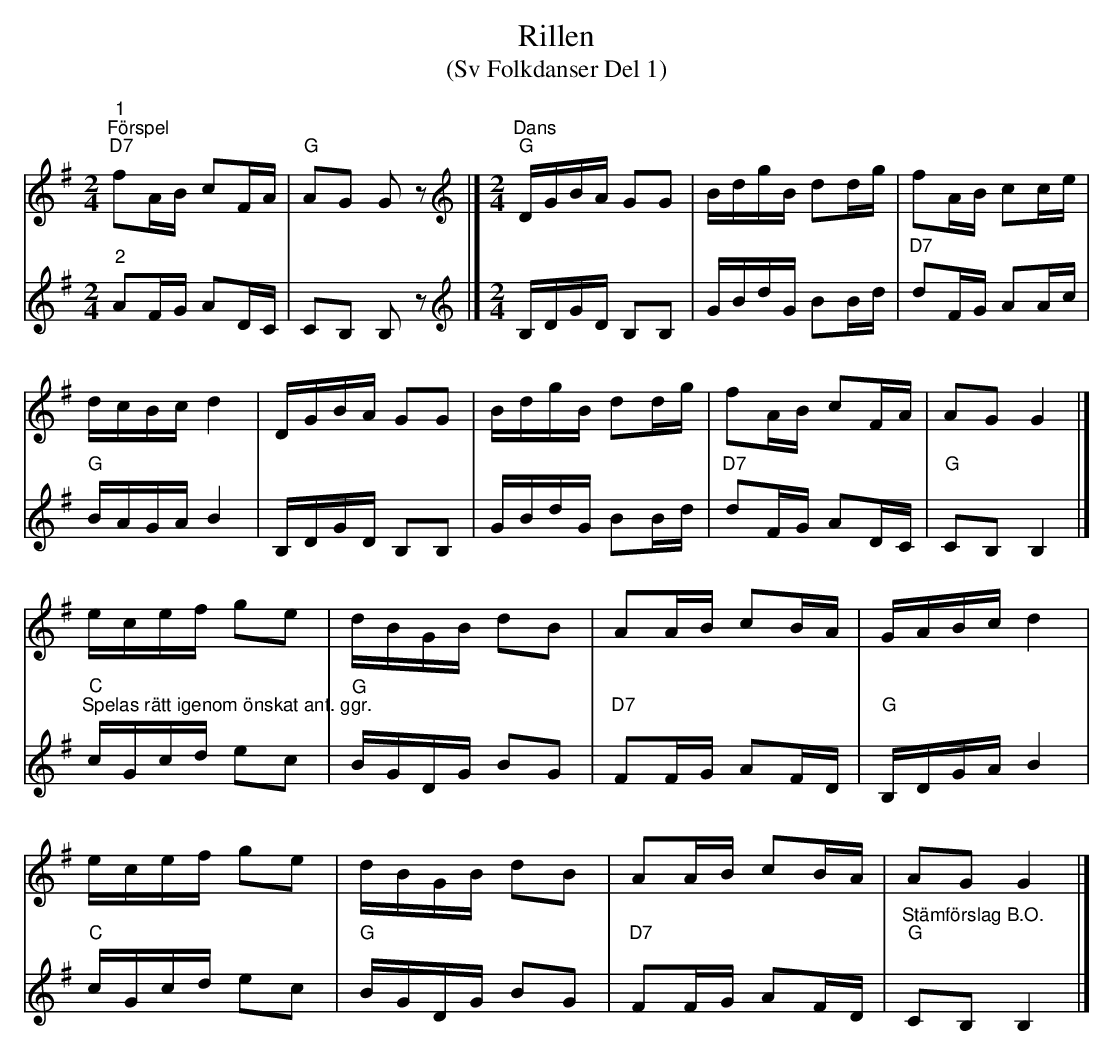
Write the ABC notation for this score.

X:1
T:Rillen
T:(Sv Folkdanser Del 1)
L:1/16
M:2/4
K:G
V:1
"^1""^Förspel""D7" f2AB c2FA |"G" A2G2 G2 z2 |][K:G][M:2/4][K:treble]"^Dans""G" DGBA G2G2 | BdgB d2dg | f2AB c2ce |
dcBc d4 | DGBA G2G2 | BdgB d2dg | f2AB c2FA | A2G2 G4 |]
ecef g2e2 | dBGB d2B2 | A2AB c2BA | GABc d4 |
ecef g2e2 | dBGB d2B2 | A2AB c2BA | A2G2 G4 |]
V:2
"^2" A2FG A2DC | C2B,2 B,2 z2 |][K:G][M:2/4][K:treble] B,DGD B,2B,2 | GBdG B2Bd |"D7" d2FG A2Ac |
"G" BAGA B4 | B,DGD B,2B,2 | GBdG B2Bd |"D7" d2FG A2DC |"G" C2B,2 B,4 |]
"C" "^Spelas rätt igenom önskat ant. ggr." cGcd e2c2 | "G" BGDG B2G2 |"D7" F2FG A2FD |"G" B,DGA B4 |
"C" cGcd e2c2 |"G" BGDG B2G2 |"D7" F2FG A2FD |"^Stämförslag B.O.""G" C2B,2 B,4 |]
